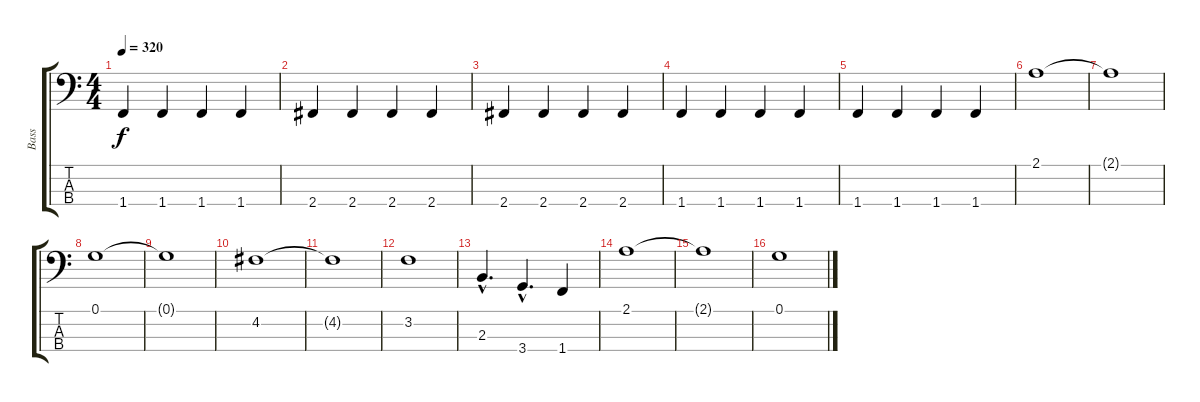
\track ("Bass" "Bass") {instrument electricbassfinger}
\staff {score tabs}
\tuning (G2 D2 A1 E1) {hide}
\ts (4 4)
\tempo 320
\clef f4
\ks c
1.4.4{dy f} 1.4.4 1.4.4 1.4.4 |
2.4.4 2.4.4 2.4.4 2.4.4 |
2.4.4 2.4.4 2.4.4 2.4.4 |
1.4.4 1.4.4 1.4.4 1.4.4 |
1.4.4 1.4.4 1.4.4 1.4.4 |
2.1.1 |
2.1{t}.1 |
0.1.1 |
0.1{t}.1 |
4.2.1 |
4.2{t}.1 |
3.2.1 |
2.3{hac}.4{d} 3.4{hac}.4{d} 1.4.4 |
2.1.1 |
2.1{t}.1 |
0.1.1
